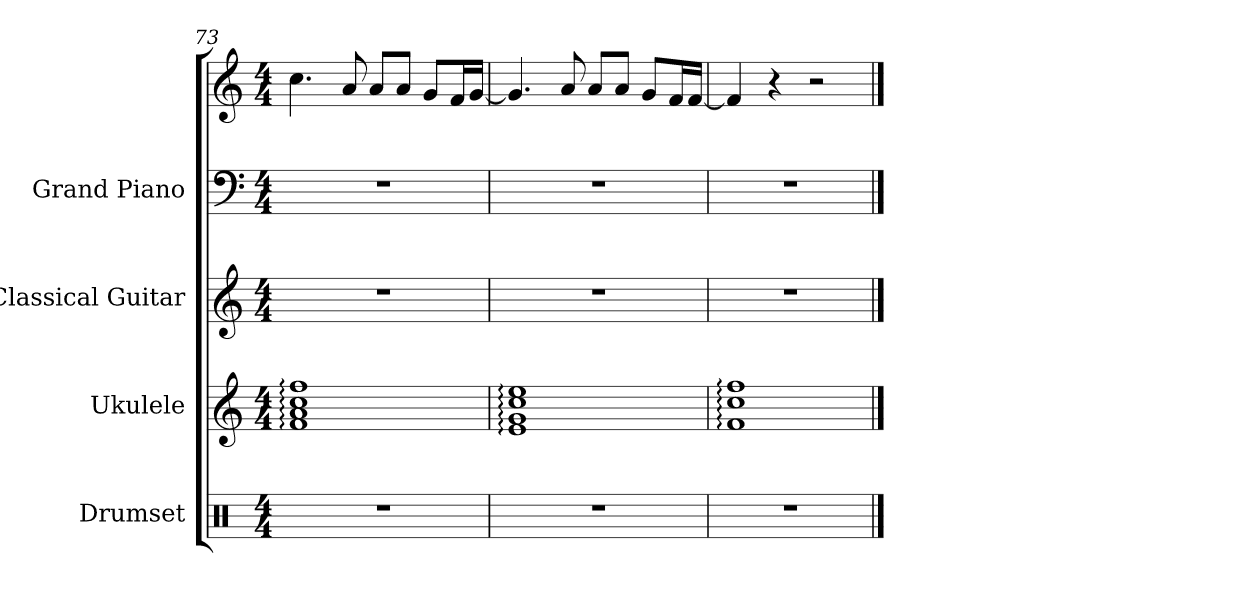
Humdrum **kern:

**kern	**kern	**kern	**kern	**kern
*part4	*part3	*part2	*part1	*part1
*staff5	*staff4	*staff3	*staff2	*staff1
*I"Drumset	*I"Ukulele	*I"Classical Guitar	*I"Grand Piano	*
*I'Drs.	*I'Uk.	*I'Guit.	*I'Pno.	*
*clefX	*clefG2	*clefG2	*clefF4	*clefG2
*k[]	*k[]	*k[]	*k[]	*k[]
*M4/4	*M4/4	*M4/4	*M4/4	*M4/4
=73	=73	=73	=73	=73
1r	1f: 1a: 1cc: 1ff:	1r	1r	4.cc\
.	.	.	.	8a/
.	.	.	.	8a/L
.	.	.	.	8a/J
.	.	.	.	8g/L
.	.	.	.	16f/L
.	.	.	.	[16g/JJ
=74	=74	=74	=74	=74
1r	1e: 1g: 1cc: 1ee:	1r	1r	4.g/]
.	.	.	.	8a/
.	.	.	.	8a/L
.	.	.	.	8a/J
.	.	.	.	8g/L
.	.	.	.	16f/L
.	.	.	.	[16f/JJ
=75	=75	=75	=75	=75
1r	1f: 1cc: 1ff:	1r	1r	4f/]
.	.	.	.	4r
.	.	.	.	2r
==	==	==	==	==
*-	*-	*-	*-	*-
